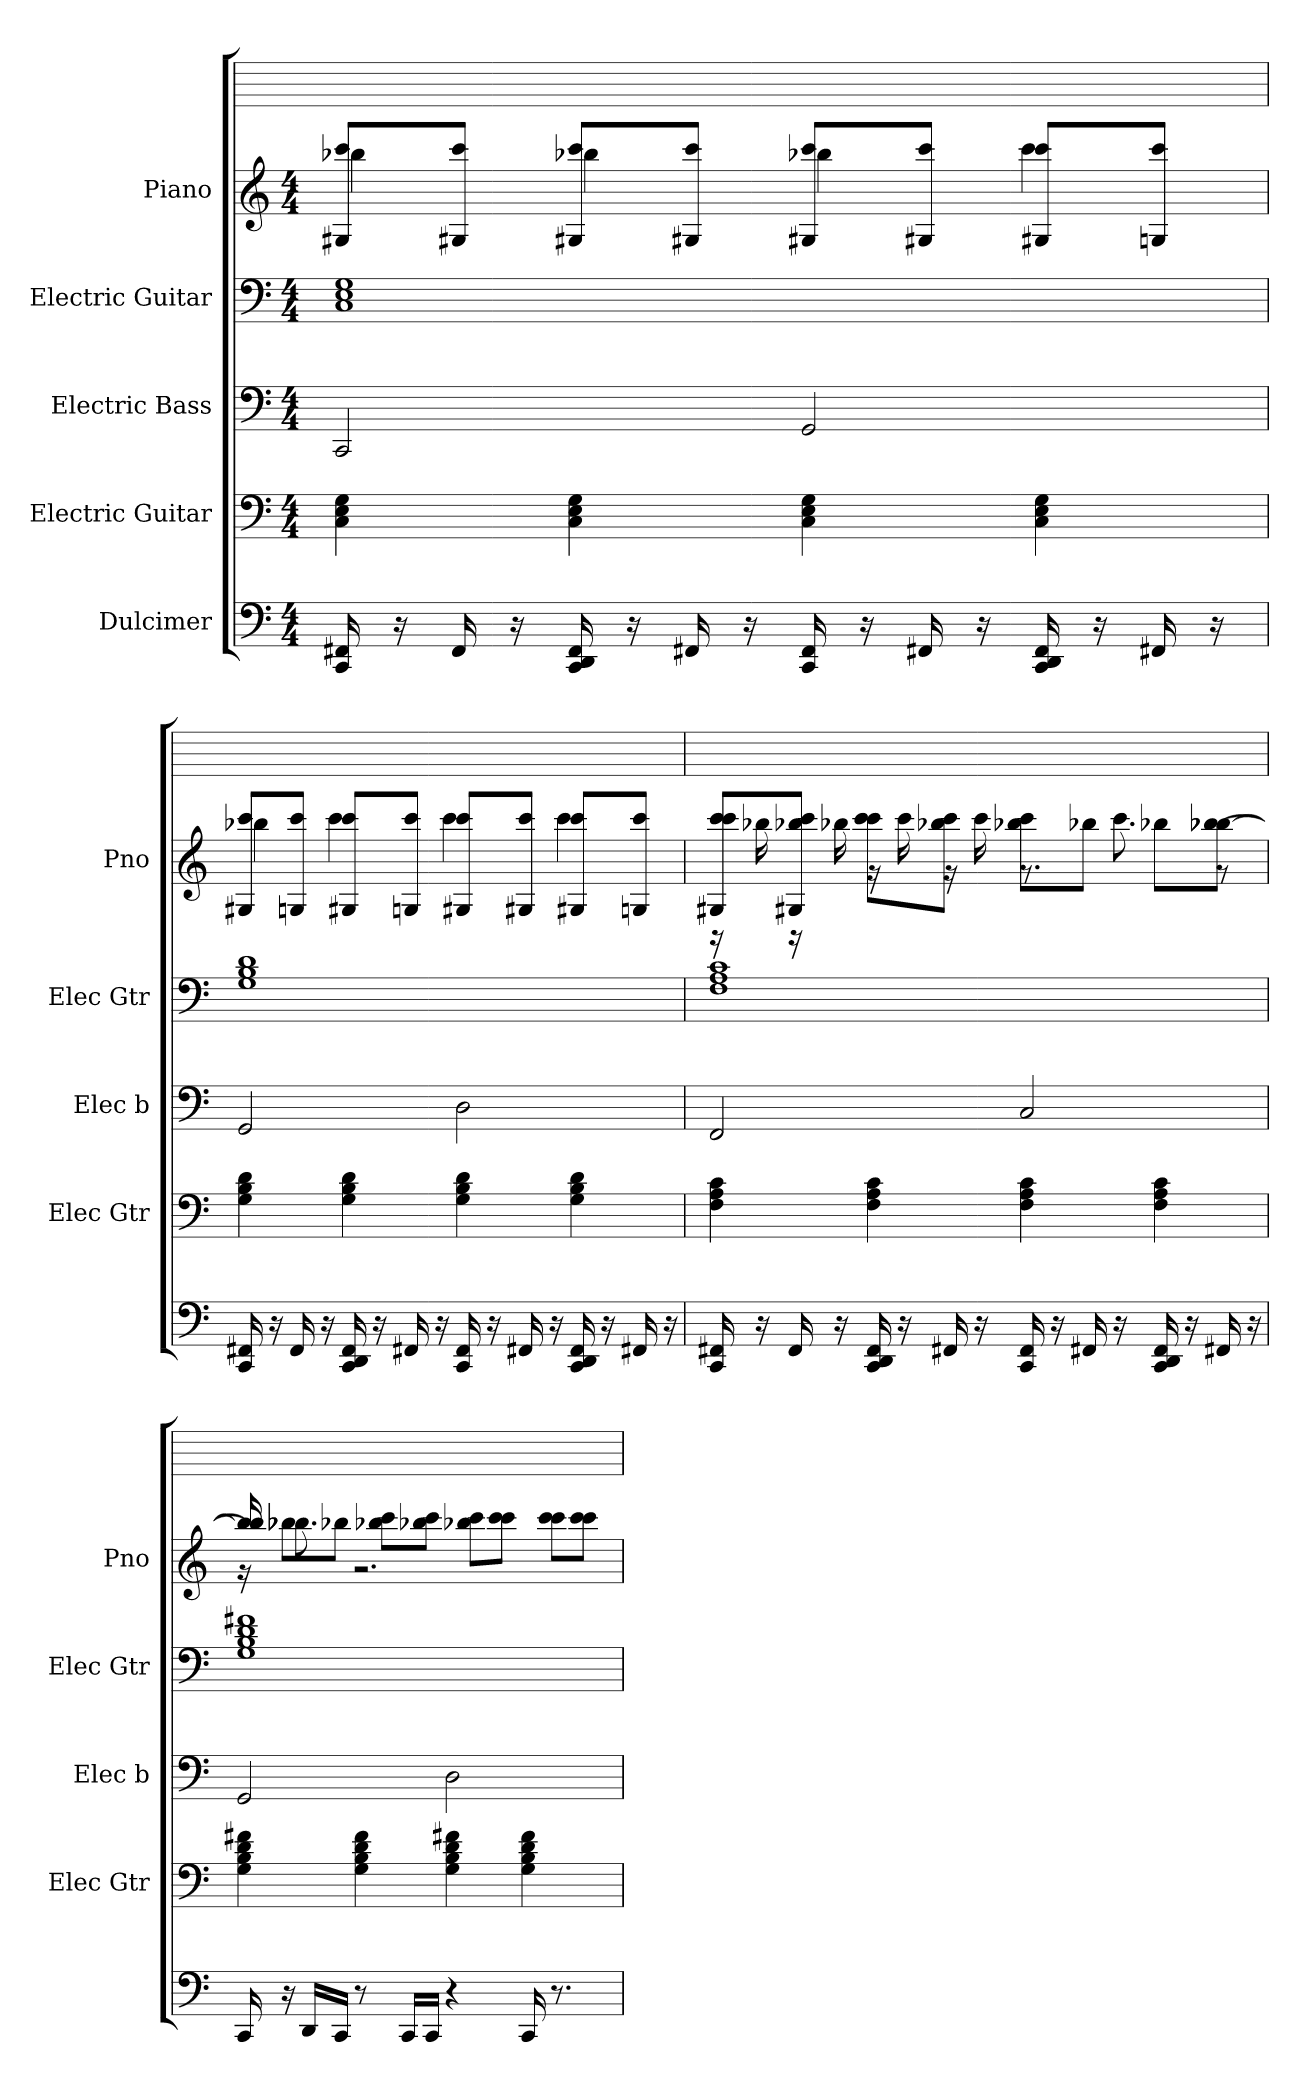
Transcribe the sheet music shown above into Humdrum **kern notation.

**kern	**kern	**kern	**kern	**kern	**kern
*part6	*part5	*part4	*part3	*part2	*part1
*staff6	*staff5	*staff4	*staff3	*staff2	*staff1
*I"Dulcimer	*I"Electric Guitar	*I"Electric Bass	*I"Electric Guitar	*I"Piano	*
*	*I'Elec Gtr	*I'Elec b	*I'Elec Gtr	*I'Pno	*
*clefF4	*clefF4	*clefF4	*clefF4	*clefG2	*
*M4/4	*M4/4	*M4/4	*M4/4	*M4/4	*
=	=	=	=	=	=
*	*	*	*	*^	*
16CC 16FF#X	4C 4E 4G	2CC	1C 1E 1G	8ccc/ 8G#XL	4bb-X	4ryy
16r	.	.	.	.	.	.
16FF#	.	.	.	8ccc/ 8G#XJ	.	.
16r	.	.	.	.	.	.
16CC 16DD 16FF#	4C 4E 4G	.	.	8ccc/ 8G#XL	4bb-X	2.ryy
16r	.	.	.	.	.	.
16FF#X	.	.	.	8ccc/ 8G#XJ	.	.
16r	.	.	.	.	.	.
16CC 16FF#	4C 4E 4G	2GG	.	8ccc/ 8G#XL	4bb-X	.
16r	.	.	.	.	.	.
16FF#X	.	.	.	8ccc/ 8G#XJ	.	.
16r	.	.	.	.	.	.
16CC 16DD 16FF#	4C 4E 4G	.	.	8ccc/ 8G#XL	4ccc	.
16r	.	.	.	.	.	.
16FF#X	.	.	.	8ccc/ 8GJ	.	.
16r	.	.	.	.	.	.
=	=	=	=	=	=	=
16CC 16FF#X	4G 4B 4d	2GG	1G 1B 1d	8ccc/ 8G#XL	4bb-X	4ryy
16r	.	.	.	.	.	.
16FF#	.	.	.	8ccc/ 8GJ	.	.
16r	.	.	.	.	.	.
16CC 16DD 16FF#	4G 4B 4d	.	.	8ccc/ 8G#XL	4ccc	2.ryy
16r	.	.	.	.	.	.
16FF#X	.	.	.	8ccc/ 8GJ	.	.
16r	.	.	.	.	.	.
16CC 16FF#	4G 4B 4d	2D	.	8ccc/ 8G#XL	4ccc	.
16r	.	.	.	.	.	.
16FF#X	.	.	.	8ccc/ 8G#XJ	.	.
16r	.	.	.	.	.	.
16CC 16DD 16FF#	4G 4B 4d	.	.	8ccc/ 8G#XL	4ccc	.
16r	.	.	.	.	.	.
16FF#X	.	.	.	8ccc/ 8GJ	.	.
16r	.	.	.	.	.	.
=	=	=	=	=	=	=
16CC 16FF#X	4F 4A 4c	2FF	1F 1A 1c	8ccc/ 8ccc 8G#XL	16r	4ryy
16r	.	.	.	.	16bb-X	.
16FF#	.	.	.	8ccc/ 8bb-X 8G#XJ	16r	.
16r	.	.	.	.	16bb-X	.
16CC 16DD 16FF#	4F 4A 4c	.	.	8ccc\ 8cccL	16r	2.ryy
16r	.	.	.	.	16ccc	.
16FF#X	.	.	.	8ccc\ 8bb-XJ	16r	.
16r	.	.	.	.	16ccc	.
16CC 16FF#	4F 4A 4c	2C	.	8ccc\ 8bb-XL	8.r	.
16r	.	.	.	.	.	.
16FF#X	.	.	.	8bb-X\J	.	.
16r	.	.	.	.	8.ccc	.
16CC 16DD 16FF#	4F 4A 4c	.	.	8bb-X\L	.	.
16r	.	.	.	.	.	.
16FF#X	.	.	.	[8bb-X\ [8bb-XJ	8r	.
16r	.	.	.	.	.	.
=	=	=	=	=	=	=
16CC	4G 4B 4d 4f#X	2GG	1G 1B 1d 1f#X	16bb-] 16bb-]	16r	4ryy
16r	.	.	.	8bb-X\L	8.bb-X	.
16DD/LL	.	.	.	.	.	.
16CC/JJ	.	.	.	8bb-X\J	.	.
8r	4G 4B 4d 4f#	.	.	.	2.r	2ryy
.	.	.	.	8ccc\ 8bb-XL	.	.
16CC/LL	.	.	.	.	.	.
16CC/JJ	.	.	.	8bb-X\ 8cccJ	.	.
4r	4G 4B 4d 4f#X	2D	.	.	.	.
.	.	.	.	8bb-X\ 8cccL	.	.
.	.	.	.	8ccc\ 8cccJ	.	.
16CC	4G 4B 4d 4f#	.	.	.	.	4ryy
8.r	.	.	.	8ccc\ 8cccL	.	.
.	.	.	.	8ccc\ 8cccJ	.	.
16ryy	16ryy	16ryy	16ryy	.	16ryy	16ryy
*	*	*	*	*v	*v	*
=	=	=	=	=	=
*-	*-	*-	*-	*-	*-
